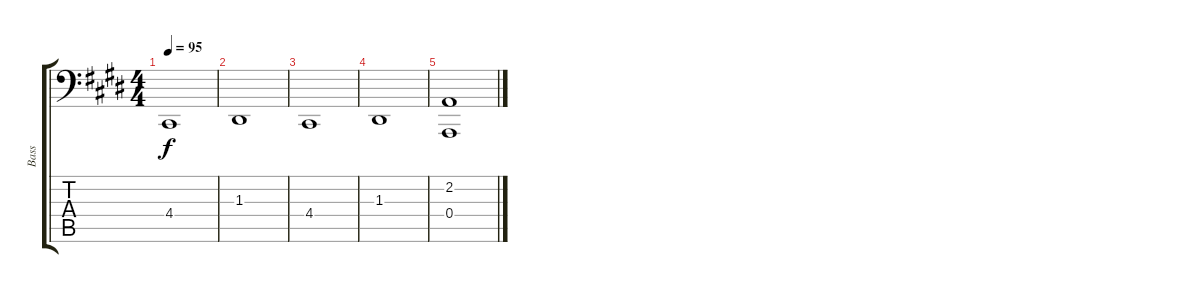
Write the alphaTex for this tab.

\track ("Bass" "Bass") {instrument acousticgrandpiano}
\staff {score tabs}
\tuning (C3 G2 D2 A1 E1 B0) {hide}
\ts (4 4)
\tempo 95
\clef f4
\ks e
4.4.1{dy f} |
1.3.1 |
4.4.1 |
1.3.1 |
(2.2 0.4).1
